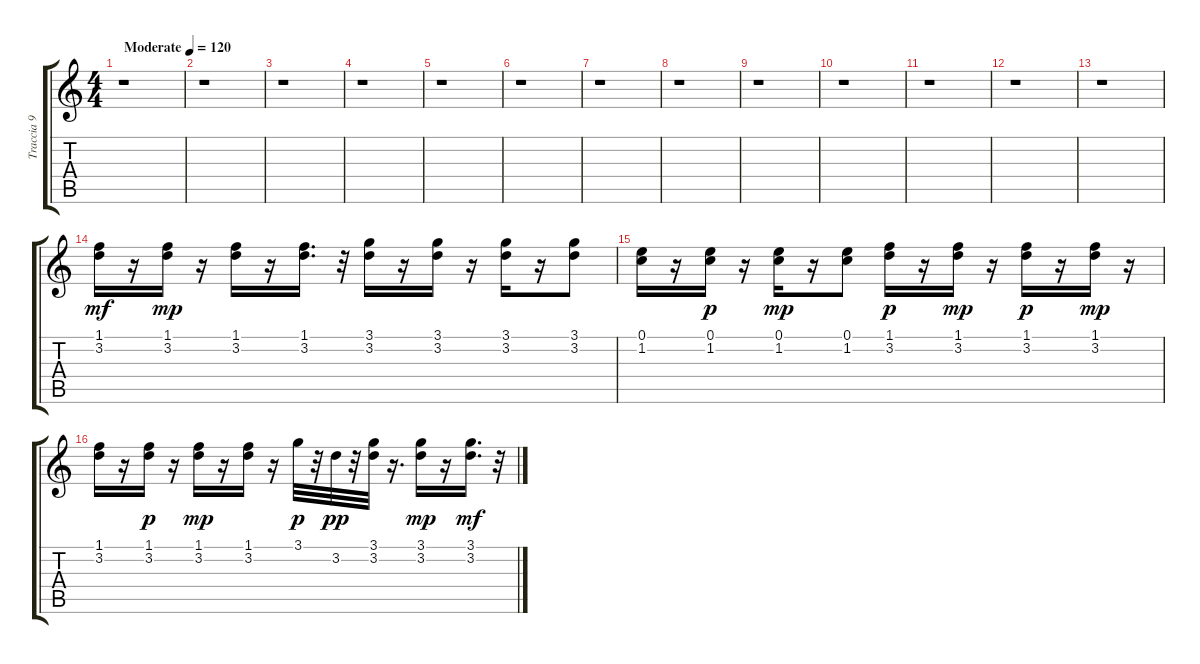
\track ("Traccia 9" "Traccia 9") {instrument electricguitarjazz}
\staff {score tabs}
\tuning (E4 B3 G3 D3 A2 E2) {hide}
\ts (4 4)
\tempo (120 "Moderate")
\clef g2
\ks c
r.1{dy mf instrument electricguitarjazz} |
r.1 |
r.1 |
r.1 |
r.1 |
r.1 |
r.1 |
r.1 |
r.1 |
r.1 |
r.1 |
r.1 |
r.1 |
(1.1 3.2).16 r.16 (1.1 3.2).16{dy mp} r.16 (1.1 3.2).16 r.16 (1.1 3.2).16{d} r.32 (3.1 3.2).16 r.16 (3.1 3.2).16 r.16 (3.1 3.2).16 r.16 (3.1 3.2).8 |
(0.1 1.2).16 r.16 (0.1 1.2).16{dy p} r.16 (0.1 1.2).16{dy mp} r.16 (0.1 1.2).8 (1.1 3.2).16{dy p} r.16 (1.1 3.2).16{dy mp} r.16 (1.1 3.2).16{dy p} r.16 (1.1 3.2).16{dy mp} r.16 |
(1.1 3.2).16 r.16 (1.1 3.2).16{dy p} r.16 (1.1 3.2).16{dy mp} r.16 (1.1 3.2).16 r.16 3.1.32{dy p} r.32 3.2.32{dy pp} r.32 (3.1 3.2).32 r.16{d} (3.1 3.2).16{dy mp} r.16 (3.1 3.2).16{d dy mf} r.32
